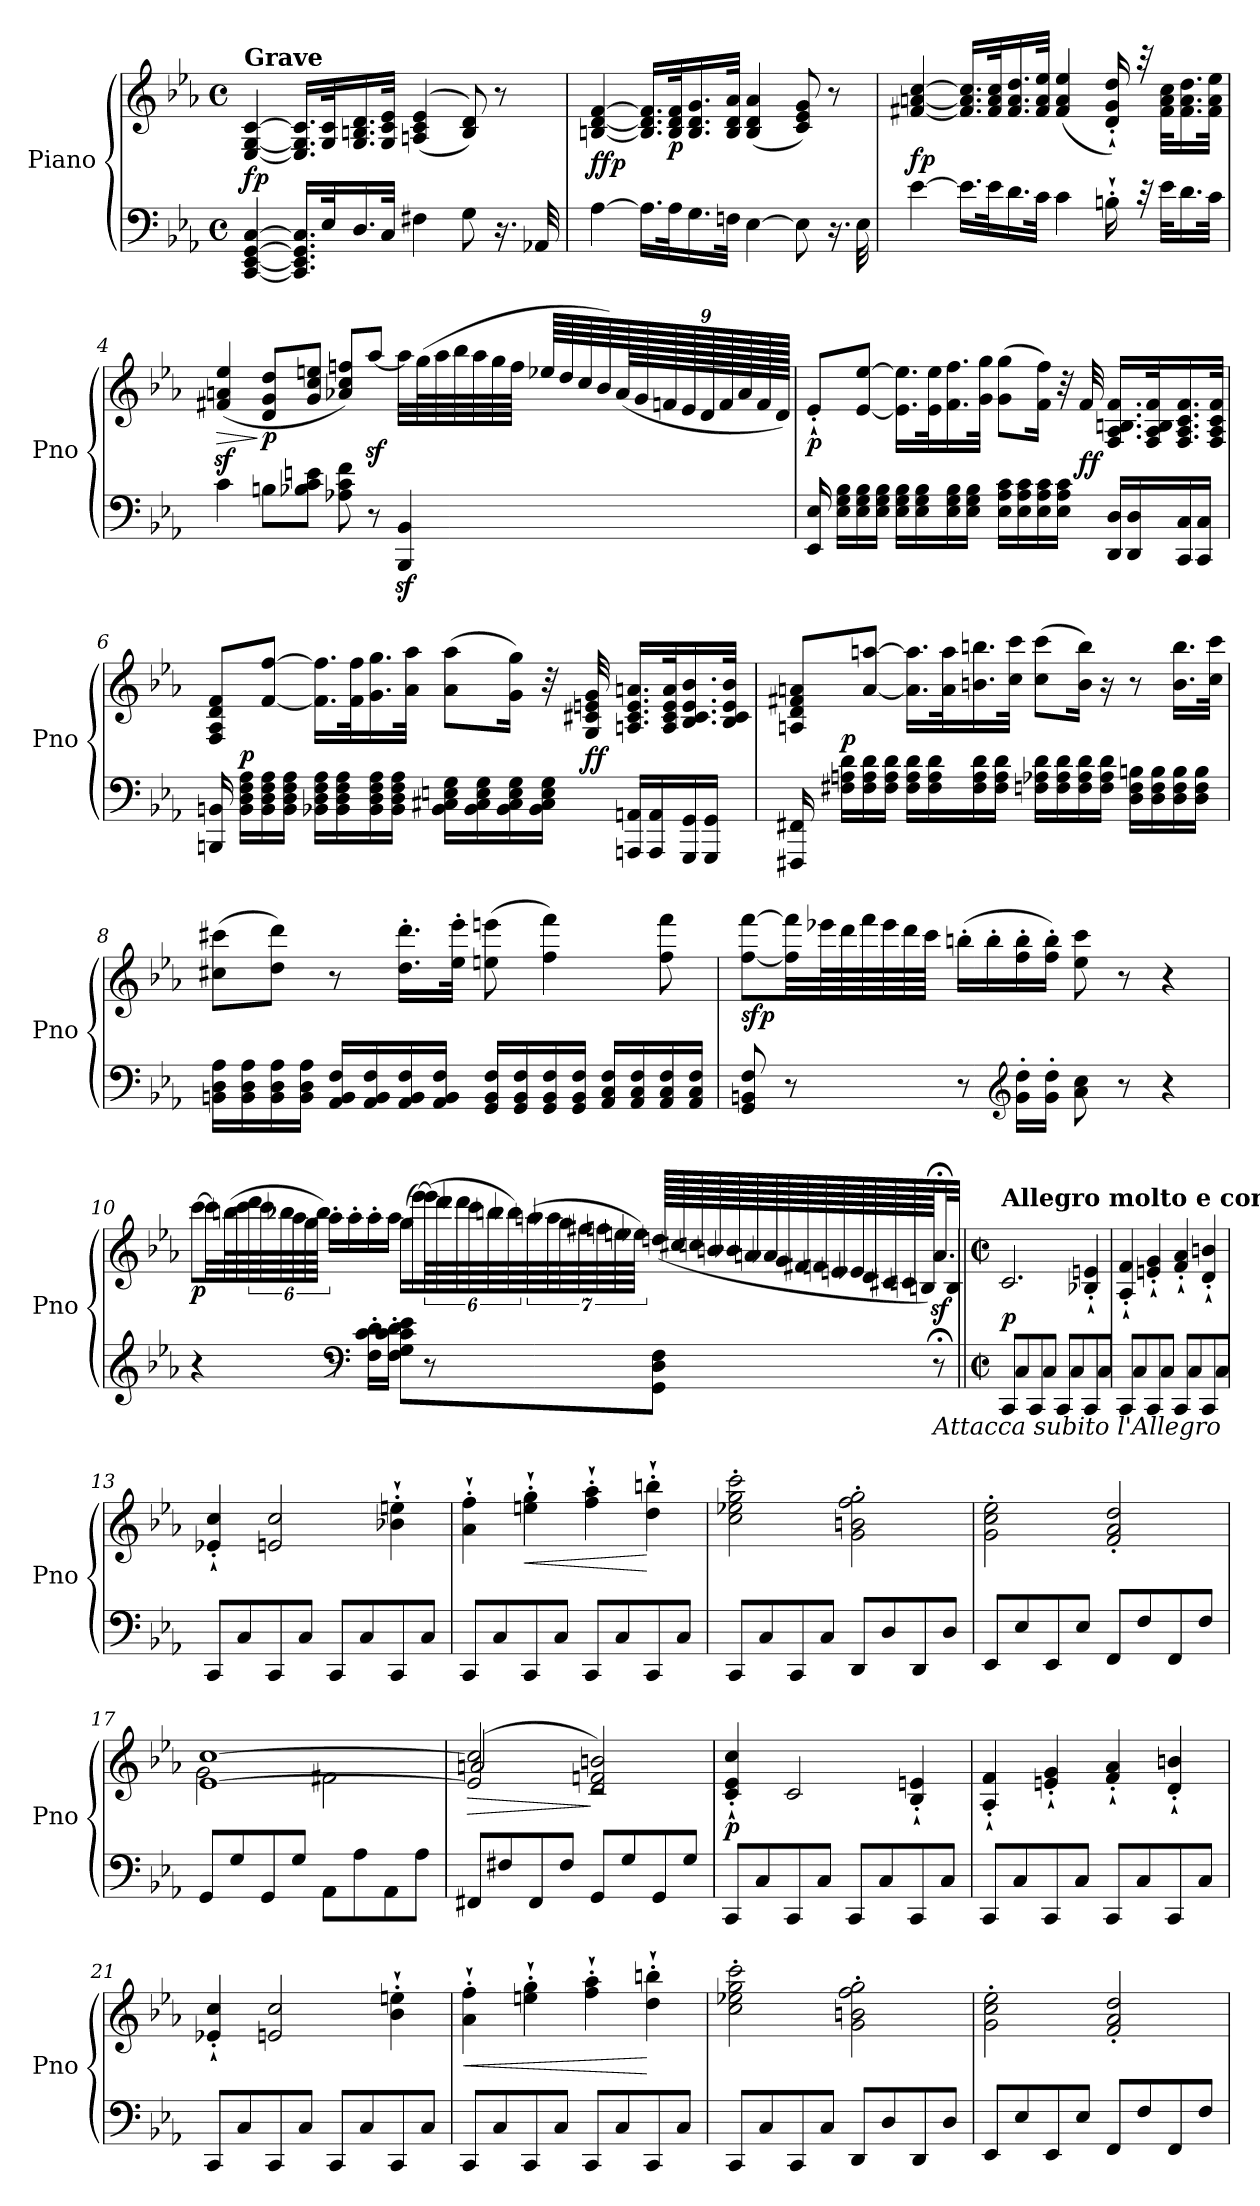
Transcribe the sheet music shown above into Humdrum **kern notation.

**kern	**kern	**dynam
*part1	*part1	*part1
*staff2	*staff1	*staff1/2
*I"Piano	*	*
*I'Pno	*	*
*clefF4	*clefG2	*
*k[b-e-a-]	*k[b-e-a-]	*
*E-:	*E-:	*
*M4/4	*M4/4	*
*met(c)	*met(c)	*
=1	=1	=1
!	!LO:TX:a:B:t=Grave	!
!	!	!LO:DY:b
[4CC/ [4EE-/ [4GG/ [4C/	[4E-/ [4G/ [4c/	fp
16.CC/] 16.EE-/] 16.GG/] 16.C/]LL	16.E-/] 16.G/] 16.c/]LL	.
32E-/K	32G/ 32c/K	.
16.D/	16.G/ 16.Bn/ 16.d/	.
32C/JJk	32G/ 32c/ 32e-/JJk	.
4F#X\	(>(<4An/ 4c/ 4e-/	.
8G\	8B/ 8d/))	.
16.r	8r	.
32AA-X/	.	.
=2	=2	=2
!	!	!LO:DY:b
!	!	!LO:DY:n=1:b
[4A-\	[4Bn/ [4d/ [4f/	f fp
16.A-\LL]	16.B/] 16.d/] 16.f/]LL	.
!	!	!LO:DY:n=2:b
32A-\K	32B/ 32d/ 32f/K	p
16.G\	16.B/ 16.d/ 16.g/	.
32Fn\JJk	32B/ 32d/ 32a-/JJk	.
[4E-\	(>4B/ 4d/ 4a-/	.
8E-\]	8c/ 8e-/ 8g/)	.
16.r	8r	.
32E-\	.	.
!!LO:LB:g=z
=3	=3	=3
*^	*^	*
!	!	!	!	!LO:DY:a=2
2ryy	[<4e-\	2ryy	[>4f#X/ [>4an/ [>4cc/	fp
.	16.e-\LL]	.	16.f#/] 16.a/] 16.cc/]LL	.
.	32e-\K	.	32f#/ 32a/ 32cc/K	.
.	16.d\	.	16.f#/ 16.a/ 16.dd/	.
.	32c\JJk	.	32f#/ 32a/ 32ee-/JJk	.
4ryy	4c\	4ryy	(>4f#/ 4a/ 4ee-/	.
16ryy	16Bn'<`<\	16ryy	16d/'>`> 16g/'>`> 16dd/'>`>)	.
32rc	32ryy	32raa	32ryy	.
8ryy	32e-\KLL	8ryy	32f#\ 32a\ 32cc\KLL	.
.	16.d\	.	16.f#\ 16.a\ 16.dd\	.
32ryy	32c\JJk	32ryy	32f#\ 32a\ 32ee-\JJk	.
!!LO:LB:g=z
=4	=4	=4	=4	=4
!	!	!	!	!LO:HP:b
*v	*v	*	*	*
*	*v	*v	*
4c\	(>4f#X/z< 4an/z< 4ee-/z<	>
!	!	!LO:DY:n=1:b
8Bn\L	8d/ 8g/ 8dd/L	] p
8B-X\ 8c\ 8en\J	8g/ 8cc/ 8een/J	.
8A-X\ 8c\ 8f\	8a-X/ 8cc/ 8ffn/L)	.
8r	[8aa-z</J	.
4BBB-/z< 4BB-/z<	32aa-\LLL]	.
.	(>64gg\L	.
.	64aa-\	.
.	64bb-\	.
.	64aa-\	.
.	64gg\	.
.	64ff\JJJJ	.
.	64ee-X/LLLL	.
.	64dd/	.
.	64cc/	.
.	64b-/)	.
*	*Xbrackettup	*
.	(<288a-/LL	.
.	288g/	.
.	288fn/	.
.	288e-/	.
.	288d/	.
.	288f/	.
.	288a-/	.
.	288f/	.
.	288d/JJJJJJ)	.
.	32ryy	.
!!LO:LB:g=z
=5	=5	=5
!	!	!LO:DY:b
16EE-/ 16E-/	8e-'<`</L	p
16E-\ 16G\ 16B-\LL	.	.
16E-\ 16G\ 16B-\	[8e-/ [8ee-/J	.
16E-\ 16G\ 16B-\JJ	.	.
16E-\ 16G\ 16B-\LL	16.e-\] 16.ee-\]LL	.
16E-\ 16G\ 16B-\	.	.
.	32e-\ 32ee-\K	.
16E-\ 16G\ 16B-\	16.f\ 16.ff\	.
16E-\ 16G\ 16B-\JJ	.	.
.	32g\ 32gg\JJk	.
16E-\ 16A-\ 16c\LL	(>8g\ 8gg\L	.
16E-\ 16A-\ 16c\	.	.
16E-\ 16A-\ 16c\	16f\ 16ff\Jk)	.
16E-\ 16A-\ 16c\JJ	32r	.
!	!	!LO:DY:b
.	32f/	ff
16DD/ 16D/LL	16.F/ 16.A-/ 16.Bn/ 16.f/LL	.
16DD/ 16D/	.	.
.	32F/ 32A-/ 32B/ 32f/K	.
16CC/ 16C/	16.F/ 16.A-/ 16.c/ 16.f/	.
16CC/ 16C/JJ	.	.
.	32F/ 32A-/ 32c/ 32f/JJk	.
!!LO:LB:g=z
=6	=6	=6
16BBBn/ 16BBn/	8F/ 8A-/ 8d/ 8f/L	.
!	!	!LO:DY:a=2
16BB\ 16D\ 16F\ 16A-\LL	.	p
16BB\ 16D\ 16F\ 16A-\	[8f/ [8ff/J	.
16BB\ 16D\ 16F\ 16A-\JJ	.	.
16BB-X\ 16D\ 16F\ 16A-\LL	16.f\] 16.ff\]LL	.
16BB-\ 16D\ 16F\ 16A-\	.	.
.	32f\ 32ff\K	.
16BB-\ 16D\ 16F\ 16A-\	16.g\ 16.gg\	.
16BB-\ 16D\ 16F\ 16A-\JJ	.	.
.	32a-\ 32aa-\JJk	.
16BB-\ 16C#X\ 16En\ 16G\LL	(>8a-\ 8aa-\L	.
16BB-\ 16C#\ 16E\ 16G\	.	.
16BB-\ 16C#\ 16E\ 16G\	16g\ 16gg\Jk)	.
16BB-\ 16C#\ 16E\ 16G\JJ	32r	.
!	!	!LO:DY:b
.	32G/ 32c#X/ 32en/ 32g/	ff
16AAAn/ 16AAn/LL	16.An/ 16.c#/ 16.e/ 16.an/LL	.
16AAA/ 16AA/	.	.
.	32A/ 32c#/ 32e/ 32a/K	.
16GGG/ 16GG/	16.B-/ 16.c#/ 16.e/ 16.b-/	.
16GGG/ 16GG/JJ	.	.
.	32B-/ 32c#/ 32e/ 32b-/JJk	.
!!LO:PB:g=z
=7	=7	=7
16FFF#X/ 16FF#X/	8An/ 8d/ 8f#X/ 8an/L	.
!	!	!LO:DY:a=2
16F#X\ 16An\ 16d\LL	.	p
16F#\ 16A\ 16d\	[8a/ [8aan/J	.
16F#\ 16A\ 16d\JJ	.	.
16F#\ 16A\ 16d\LL	16.a\] 16.aa\]LL	.
16F#\ 16A\ 16d\	.	.
.	32a\ 32aa\K	.
16F#\ 16A\ 16d\	16.bn\ 16.bbn\	.
16F#\ 16A\ 16d\JJ	.	.
.	32cc\ 32ccc\JJk	.
16Fn\ 16A-X\ 16d\LL	(>8cc\ 8ccc\L	.
16F\ 16A-\ 16d\	.	.
16F\ 16A-\ 16d\	16b\ 16bb\Jk)	.
16F\ 16A-\ 16d\JJ	16r	.
16D\ 16F\ 16Bn\LL	8r	.
16D\ 16F\ 16B\	.	.
16D\ 16F\ 16B\	16.b\ 16.bb\LL	.
16D\ 16F\ 16B\JJ	.	.
.	32cc\ 32ccc\JJk	.
!!LO:LB:g=z
=8	=8	=8
16BBn\ 16D\ 16A-\LL	(>8cc#X\ 8ccc#X\L	.
16BB\ 16D\ 16A-\	.	.
16BB\ 16D\ 16A-\	8dd\ 8ddd\J)	.
16BB\ 16D\ 16A-\JJ	.	.
16AA-/ 16BB/ 16F/LL	8r	.
16AA-/ 16BB/ 16F/	.	.
16AA-/ 16BB/ 16F/	16.dd\'> 16.ddd\'>LL	.
16AA-/ 16BB/ 16F/JJ	.	.
.	32ee-\'> 32eee-\'>JJk	.
16GG/ 16BB/ 16F/LL	(>8een\ 8eeen\	.
16GG/ 16BB/ 16F/	.	.
16GG/ 16BB/ 16F/	4ff\ 4fff\)	.
16GG/ 16BB/ 16F/JJ	.	.
16AA-/ 16C/ 16F/LL	.	.
16AA-/ 16C/ 16F/	.	.
16AA-/ 16C/ 16F/	8ff\ 8fff\	.
16AA-/ 16C/ 16F/JJ	.	.
!!LO:LB:g=z
=9	=9	=9
!	!	!LO:DY:b
8GG/ 8BBn/ 8F/	[8ff\ [8fff\L	sfp
8r	32ff\] 32fff\]LL	.
.	64eee-X\L	.
.	64ddd\	.
.	64fff\	.
.	64eee-\	.
.	64ddd\	.
.	64ccc\JJJJ	.
8r	(>16bbn'>\LL	.
.	16bb'>\	.
*clefG2	*	*
16g\'> 16dd\'>LL	16ff\'> 16bb\'>	.
16g\'> 16dd\'>JJ	16ff\'> 16bb\'>JJ)	.
8a-\ 8cc\	8ee-\ 8ccc\	.
8r	8r	.
4r	4r	.
!!LO:LB:g=z
=10	=10	=10
!	!	!LO:DY:b
4r	[8ccc\L	p
.	32ccc\LL]	.
.	(>64bbn\L	.
.	64ccc\	.
*	*brackettup	*
.	96ddd\	.
.	96ccc\	.
.	96bb-X\	.
.	96aa-\	.
.	96gg\	.
.	96bb-\JJJJ)	.
8r	16aa-'>\LL	.
.	16aa-'>\	.
*clefF4	*	*
16F\'> 16c\'> 16d\'>LL	16aa-'>\	.
16F\'> 16c\'> 16d\'>JJ	16aa-\JJ	.
8G\ 8c\ 8e-\L	(>16gg\LL	.
.	[16eee-\)	.
8r	(>96eee-\LL]	.
.	96ddd\	.
.	96ddd-X\	.
.	96ccc\	.
.	96bbn\	.
.	96bb-X\)	.
.	(>112aan\	.
.	112aa-X\	.
.	112gg\	.
.	112ff#X\	.
.	112ffn\	.
.	112een\	.
.	112ee-X\JJJJ)	.
8GG\ 8D\ 8F\J	(>128ddn/LLLLL	.
.	128cc#X/	.
.	128ccn/	.
.	128bn/	.
.	128b-X/	.
.	128an/	.
.	128a-X/	.
.	128g/	.
.	128f#X/	.
.	128fn/	.
.	128en/	.
.	128e-X/	.
.	128d/	.
.	128c#X/	.
.	128cn/	.
.	128Bn/JJJ)	.
!LO:TX:b:i:t=Attacca subito l'Allegro	!	!
8r;<	16.a-z<;</	.
.	32B/JJk	.
!!LO:PB:g=z
=11||	=11||	=11||
*M2/2	*M2/2	*
*met(c|)	*met(c|)	*
!	!LO:TX:a:B:t=Allegro molto e con brio	!
!	!	!LO:DY:a=2
8CC/L	2.c/	p
8C/	.	.
8CC/	.	.
8C/J	.	.
8CC/L	.	.
8C/	.	.
8CC/	4B-X/'<`< 4en/'<`<	.
8C/J	.	.
=12	=12	=12
8CC/L	4A-/'<`< 4f/'<`<	.
8C/	.	.
8CC/	4en/'<`< 4g/'<`<	.
8C/J	.	.
8CC/L	4f/'<`< 4a-/'<`<	.
8C/	.	.
8CC/	4d/'<`< 4bn/'<`<	.
8C/J	.	.
=13	=13	=13
8CC/L	4e-X/'<`< 4cc/'<`<	.
8C/	.	.
8CC/	2en/ 2cc/	.
8C/J	.	.
8CC/L	.	.
8C/	.	.
8CC/	4b-X\'>`> 4een\'>`>	.
8C/J	.	.
=14	=14	=14
8CC/L	4a-\'>`> 4ff\'>`>	.
8C/	.	.
!	!	!LO:HP:b
8CC/	4een\'>`> 4gg\'>`>	<
8C/J	.	.
8CC/L	4ff\'>`> 4aa-\'>`>	.
8C/	.	.
8CC/	4dd\'>`> 4bbn\'>`>	[
8C/J	.	.
!!LO:LB:g=z
=15	=15	=15
8CC/L	2cc\'> 2ee-X\'> 2gg\'> 2ccc\'>	.
8C/	.	.
8CC/	.	.
8C/J	.	.
8DD/L	2g\'> 2bn\'> 2ff\'> 2gg\'>	.
8D/	.	.
8DD/	.	.
8D/J	.	.
!!LO:LB:g=z
=16	=16	=16
8EE-/L	2g\'> 2cc\'> 2ee-\'>	.
8E-/	.	.
8EE-/	.	.
8E-/J	.	.
8FF/L	2f/'< 2a-/'< 2dd/'<	.
8F/	.	.
8FF/	.	.
8F/J	.	.
=17	=17	=17
*	*^	*
8GG/L	[>1e- [>1cc	2g\	.
8G/	.	.	.
8GG/	.	.	.
8G/J	.	.	.
8AA-\L	.	2f#X\	.
8A-\	.	.	.
8AA-\	.	.	.
8A-\J	.	.	.
=18	=18	=18	=18
!	!	!	!LO:HP:b
8FF#X/L	(>2e-/] 2cc/]	2an/	>
8F#X/	.	.	.
8FF#/	.	.	.
8F#/J	.	.	.
8GG/L	2d/ 2fn/ 2bn/)	2rc	]
8G/	.	.	.
8GG/	.	.	.
8G/J	.	.	.
*	*v	*v	*
=19	=19	=19
!	!	!LO:DY:b
8CC/L	4c/'<`< 4e-/'<`< 4cc/'<`<	p
8C/	.	.
8CC/	2c/	.
8C/J	.	.
8CC/L	.	.
8C/	.	.
8CC/	4B-/'<`< 4en/'<`<	.
8C/J	.	.
!!LO:LB:g=z
=20	=20	=20
8CC/L	4A-/'<`< 4f/'<`<	.
8C/	.	.
8CC/	4en/'<`< 4g/'<`<	.
8C/J	.	.
8CC/L	4f/'<`< 4a-/'<`<	.
8C/	.	.
8CC/	4d/'<`< 4bn/'<`<	.
8C/J	.	.
!!LO:LB:g=z
=21	=21	=21
8CC/L	4e-X/'<`< 4cc/'<`<	.
8C/	.	.
8CC/	2en/ 2cc/	.
8C/J	.	.
8CC/L	.	.
8C/	.	.
8CC/	4b-\'>`> 4een\'>`>	.
8C/J	.	.
=22	=22	=22
!	!	!LO:HP:b
8CC/L	4a-\'>`> 4ff\'>`>	<
8C/	.	.
8CC/	4een\'>`> 4gg\'>`>	.
8C/J	.	.
8CC/L	4ff\'>`> 4aa-\'>`>	.
8C/	.	.
8CC/	4dd\'>`> 4bbn\'>`>	[
8C/J	.	.
=23	=23	=23
8CC/L	2cc\'> 2ee-X\'> 2gg\'> 2ccc\'>	.
8C/	.	.
8CC/	.	.
8C/J	.	.
8DD/L	2g\'> 2bn\'> 2ff\'> 2gg\'>	.
8D/	.	.
8DD/	.	.
8D/J	.	.
=24	=24	=24
8EE-/L	2g\'> 2cc\'> 2ee-\'>	.
8E-/	.	.
8EE-/	.	.
8E-/J	.	.
8FF/L	2f/'< 2a-/'< 2dd/'<	.
8F/	.	.
8FF/	.	.
8F/J	.	.
=	=	=
*-	*-	*-
